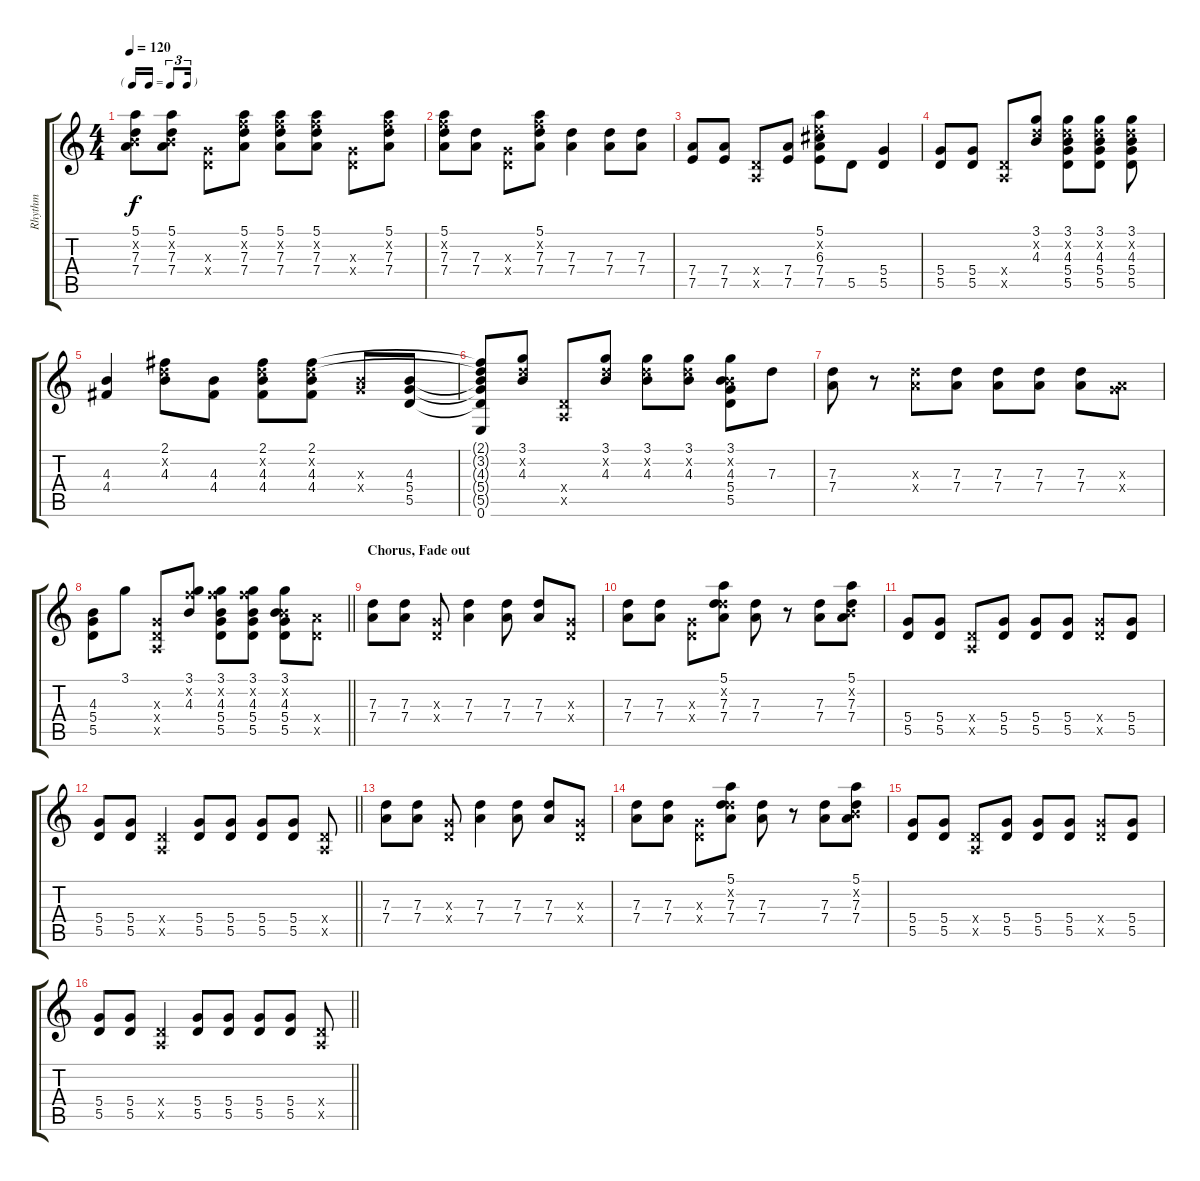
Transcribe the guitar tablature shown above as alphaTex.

\track ("Rhythm" "Rhythm") {instrument overdrivenguitar}
\staff {score tabs}
\tuning (E4 B3 G3 D3 A2 E2) {hide}
\ts (4 4)
\tf triplet16th
\tempo 120
\clef g2
\ks c
(5.1 0.2{x} 7.3 7.4).8{dy f} (5.1 0.2{x} 7.3 7.4).8 (0.3{x} 0.4{x}).8 (5.1 6.2{x} 7.3 7.4).8 (5.1 6.2{x} 7.3 7.4).8 (5.1 6.2{x} 7.3 7.4).8 (0.3{x} 0.4{x}).8 (5.1 6.2{x} 7.3 7.4).8 |
(5.1 6.2{x} 7.3 7.4).8 (7.3 7.4).8 (0.3{x} 0.4{x}).8 (5.1 6.2{x} 7.3 7.4).8 (7.3 7.4).4 (7.3 7.4).8 (7.3 7.4).8 |
(7.4 7.5).8 (7.4 7.5).8 (0.4{x} 0.5{x}).8 (7.4 7.5).8 (5.1 5.2{x} 6.3 7.4 7.5).8 5.5.8 (5.4 5.5).4 |
(5.4 5.5).8 (5.4 5.5).8 (0.4{x} 0.5{x}).8 (3.1 3.2{x} 4.3).8 (3.1 3.2{x} 4.3 5.4 5.5).8 (3.1 3.2{x} 4.3 5.4 5.5).8 (3.1 3.2{x} 4.3 5.4 5.5).8 |
(4.3 4.4).4 (2.1 3.2{x} 4.3).8 (4.3 4.4).8 (2.1 3.2{x} 4.3 4.4).8 (2.1 3.2{x} 4.3 4.4).8 (4.3{x} 5.4{x}).8 (4.3 5.4 5.5).8 |
(2.1{t} 3.2{t} 4.3{t} 5.4{t} 5.5{t} 0.6).8 (3.1 3.2{x} 4.3).8 (0.4{x} 0.5{x}).8 (3.1 3.2{x} 4.3).8 (3.1 3.2{x} 4.3).8 (3.1 3.2{x} 4.3).8 (3.1 0.2{x} 4.3 5.4 5.5).8 7.3.8 |
(7.3 7.4).8 r.8 (7.3{x} 7.4{x}).8 (7.3 7.4).8 (7.3 7.4).8 (7.3 7.4).8 (7.3 7.4).8 (0.3{x} 7.4{x}).8 |
\barLineRight lightlight
(4.3 5.4 5.5).8 3.1.8 (0.3{x} 0.4{x} 0.5{x}).8 (3.1 6.2{x} 4.3).8 (3.1 6.2{x} 4.3 5.4 5.5).8 (3.1 6.2{x} 4.3 5.4 5.5).8 (3.1 0.2{x} 4.3 5.4 5.5).8 (7.4{x} 5.5{x}).8 |
\section ("" "Chorus, Fade out")
(7.3 7.4).8 (7.3 7.4).8 (0.3{x} 0.4{x}).8 (7.3 7.4).4 (7.3 7.4).8 (7.3 7.4).8 (0.3{x} 0.4{x}).8 |
(7.3 7.4).8 (7.3 7.4).8 (0.3{x} 0.4{x}).8 (5.1 3.2{x} 7.3 7.4).8 (7.3 7.4).8 r.8 (7.3 7.4).8 (5.1 0.2{x} 7.3 7.4).8 |
(5.4 5.5).8 (5.4 5.5).8 (0.4{x} 0.5{x}).8 (5.4 5.5).8 (5.4 5.5).8 (5.4 5.5).8 (5.4{x} 5.5{x}).8 (5.4 5.5).8 |
\barLineRight lightlight
(5.4 5.5).8 (5.4 5.5).8 (0.4{x} 0.5{x}).4 (5.4 5.5).8 (5.4 5.5).8 (5.4 5.5).8 (5.4 5.5).8 (0.4{x} 0.5{x}).8 |
(7.3 7.4).8 (7.3 7.4).8 (0.3{x} 0.4{x}).8 (7.3 7.4).4 (7.3 7.4).8 (7.3 7.4).8 (0.3{x} 0.4{x}).8 |
(7.3 7.4).8 (7.3 7.4).8 (0.3{x} 0.4{x}).8 (5.1 3.2{x} 7.3 7.4).8 (7.3 7.4).8 r.8 (7.3 7.4).8 (5.1 0.2{x} 7.3 7.4).8 |
(5.4 5.5).8 (5.4 5.5).8 (0.4{x} 0.5{x}).8 (5.4 5.5).8 (5.4 5.5).8 (5.4 5.5).8 (5.4{x} 5.5{x}).8 (5.4 5.5).8 |
\barLineRight lightlight
(5.4 5.5).8 (5.4 5.5).8 (0.4{x} 0.5{x}).4 (5.4 5.5).8 (5.4 5.5).8 (5.4 5.5).8 (5.4 5.5).8 (0.4{x} 0.5{x}).8
